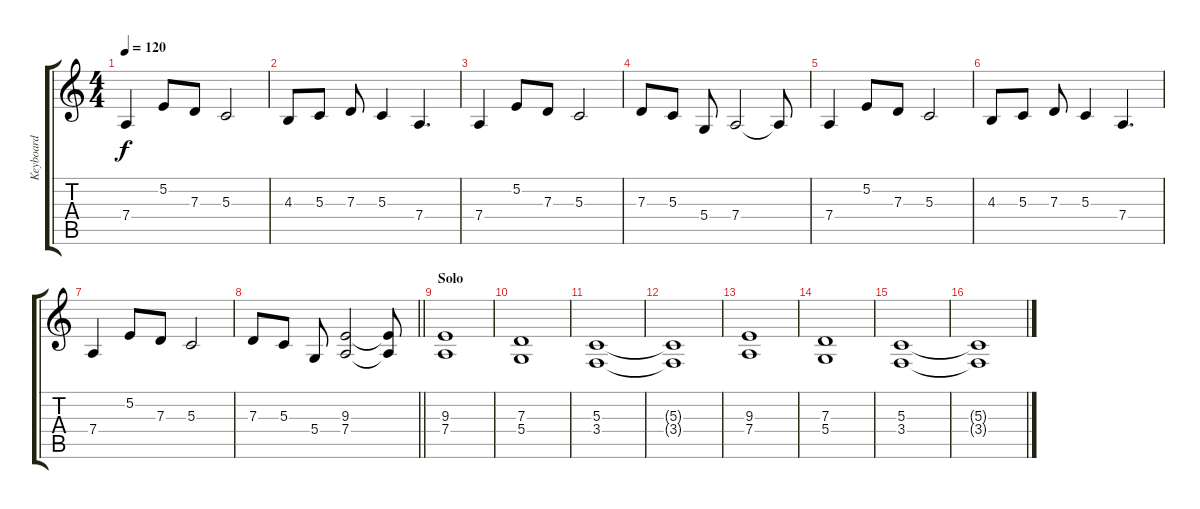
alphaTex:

\track ("Keyboard" "Keyboard") {instrument churchorgan}
\staff {score tabs}
\tuning (E4 B3 G3 D3 A2 E2) {hide}
\ts (4 4)
\tempo 120
\clef g2
\ks c
7.4.4{dy f} 5.2.8 7.3.8 5.3.2 |
4.3.8 5.3.8 7.3.8 5.3.4 7.4.4{d} |
7.4.4 5.2.8 7.3.8 5.3.2 |
7.3.8 5.3.8 5.4.8 7.4.2 7.4{t}.8 |
7.4.4 5.2.8 7.3.8 5.3.2 |
4.3.8 5.3.8 7.3.8 5.3.4 7.4.4{d} |
7.4.4 5.2.8 7.3.8 5.3.2 |
\barLineRight lightlight
7.3.8 5.3.8 5.4.8 (9.3 7.4).2 (9.3{t} 7.4{t}).8 |
\section ("" "Solo")
(9.3 7.4).1 |
(7.3 5.4).1 |
(5.3 3.4).1 |
(5.3{t} 3.4{t}).1 |
(9.3 7.4).1 |
(7.3 5.4).1 |
(5.3 3.4).1 |
(5.3{t} 3.4{t}).1
